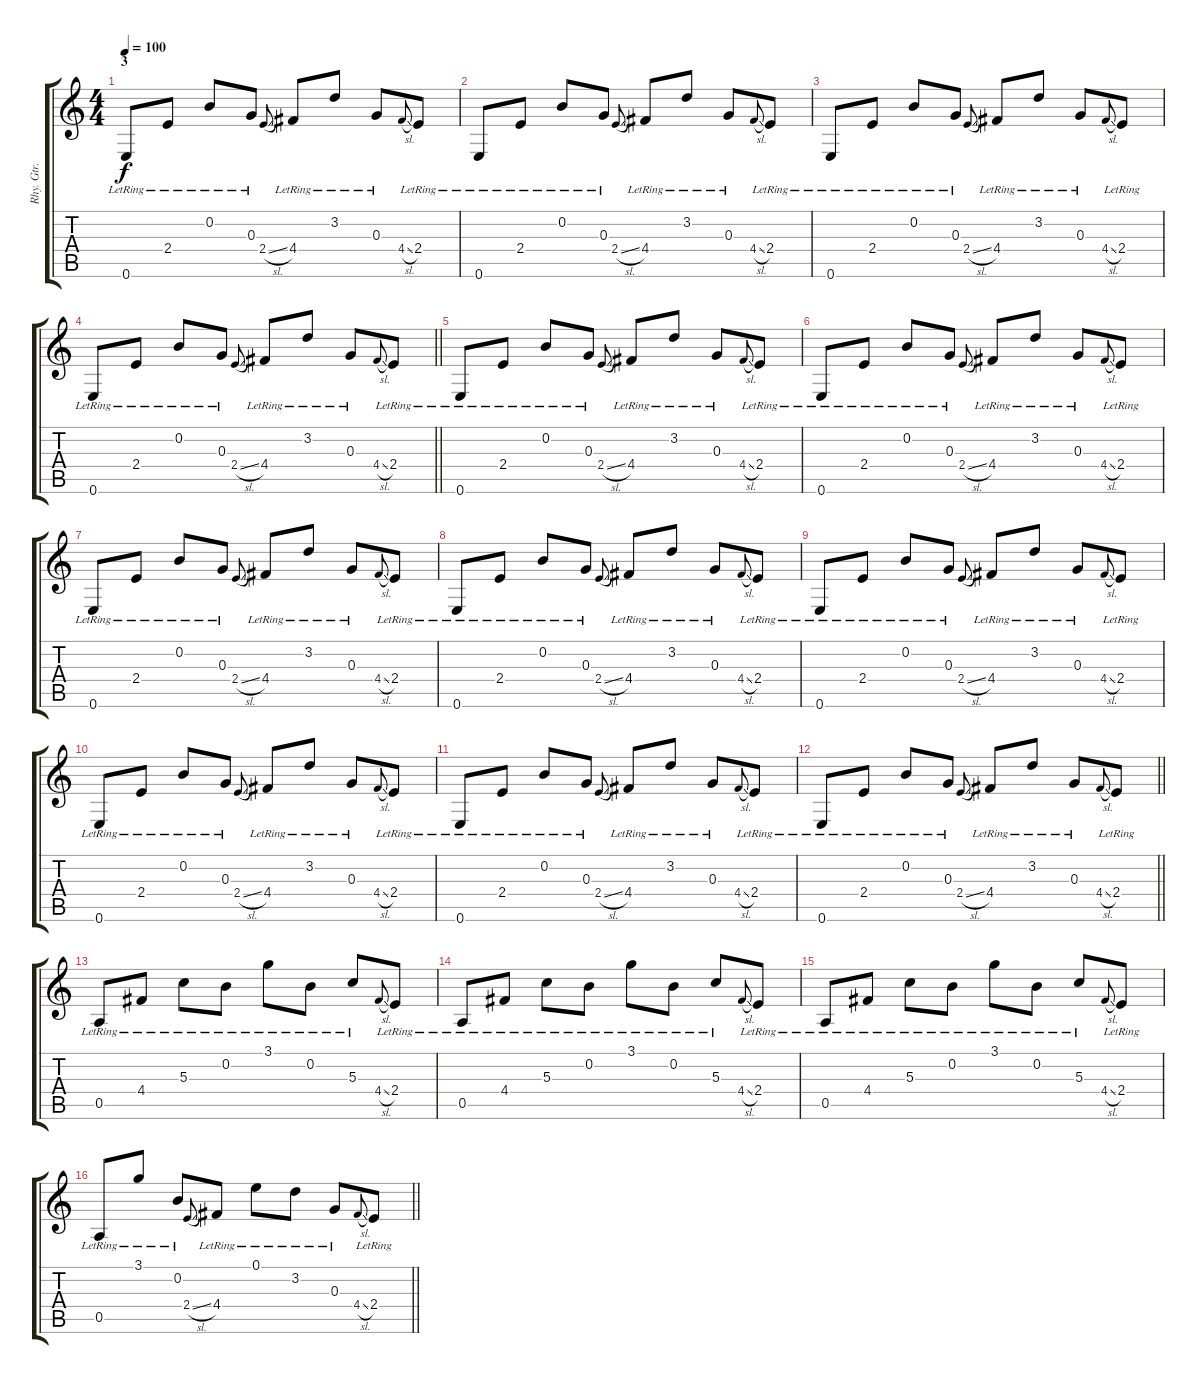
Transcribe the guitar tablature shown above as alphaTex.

\track ("Rhy. Gtr. 1" "Rhy. Gtr. ") {instrument electricguitarclean}
\staff {score tabs}
\tuning (E4 B3 G3 D3 A2 E2) {hide}
\ts (4 4)
\section ("" "3")
\tempo 100
\clef g2
\ks c
0.6{lr}.8{dy f} 2.4{lr}.8 0.2{lr}.8 0.3{lr}.8 2.4{sl}.8{gr onbeat} 4.4{lr}.8 3.2{lr}.8 0.3{lr}.8 4.4{sl}.8{gr onbeat} 2.4{lr}.8 |
0.6{lr}.8 2.4{lr}.8 0.2{lr}.8 0.3{lr}.8 2.4{sl}.8{gr onbeat} 4.4{lr}.8 3.2{lr}.8 0.3{lr}.8 4.4{sl}.8{gr onbeat} 2.4{lr}.8 |
0.6{lr}.8 2.4{lr}.8 0.2{lr}.8 0.3{lr}.8 2.4{sl}.8{gr onbeat} 4.4{lr}.8 3.2{lr}.8 0.3{lr}.8 4.4{sl}.8{gr onbeat} 2.4{lr}.8 |
\barLineRight lightlight
0.6{lr}.8 2.4{lr}.8 0.2{lr}.8 0.3{lr}.8 2.4{sl}.8{gr onbeat} 4.4{lr}.8 3.2{lr}.8 0.3{lr}.8 4.4{sl}.8{gr onbeat} 2.4{lr}.8 |
\section ("" "")
0.6{lr}.8 2.4{lr}.8 0.2{lr}.8 0.3{lr}.8 2.4{sl}.8{gr onbeat} 4.4{lr}.8 3.2{lr}.8 0.3{lr}.8 4.4{sl}.8{gr onbeat} 2.4{lr}.8 |
0.6{lr}.8 2.4{lr}.8 0.2{lr}.8 0.3{lr}.8 2.4{sl}.8{gr onbeat} 4.4{lr}.8 3.2{lr}.8 0.3{lr}.8 4.4{sl}.8{gr onbeat} 2.4{lr}.8 |
0.6{lr}.8 2.4{lr}.8 0.2{lr}.8 0.3{lr}.8 2.4{sl}.8{gr onbeat} 4.4{lr}.8 3.2{lr}.8 0.3{lr}.8 4.4{sl}.8{gr onbeat} 2.4{lr}.8 |
0.6{lr}.8 2.4{lr}.8 0.2{lr}.8 0.3{lr}.8 2.4{sl}.8{gr onbeat} 4.4{lr}.8 3.2{lr}.8 0.3{lr}.8 4.4{sl}.8{gr onbeat} 2.4{lr}.8 |
0.6{lr}.8 2.4{lr}.8 0.2{lr}.8 0.3{lr}.8 2.4{sl}.8{gr onbeat} 4.4{lr}.8 3.2{lr}.8 0.3{lr}.8 4.4{sl}.8{gr onbeat} 2.4{lr}.8 |
0.6{lr}.8 2.4{lr}.8 0.2{lr}.8 0.3{lr}.8 2.4{sl}.8{gr onbeat} 4.4{lr}.8 3.2{lr}.8 0.3{lr}.8 4.4{sl}.8{gr onbeat} 2.4{lr}.8 |
0.6{lr}.8 2.4{lr}.8 0.2{lr}.8 0.3{lr}.8 2.4{sl}.8{gr onbeat} 4.4{lr}.8 3.2{lr}.8 0.3{lr}.8 4.4{sl}.8{gr onbeat} 2.4{lr}.8 |
\barLineRight lightlight
0.6{lr}.8 2.4{lr}.8 0.2{lr}.8 0.3{lr}.8 2.4{sl}.8{gr onbeat} 4.4{lr}.8 3.2{lr}.8 0.3{lr}.8 4.4{sl}.8{gr onbeat} 2.4{lr}.8 |
\section ("" "")
0.5{lr}.8 4.4{lr}.8 5.3{lr}.8 0.2{lr}.8 3.1{lr}.8 0.2{lr}.8 5.3{lr}.8 4.4{sl}.8{gr onbeat} 2.4{lr}.8 |
0.5{lr}.8 4.4{lr}.8 5.3{lr}.8 0.2{lr}.8 3.1{lr}.8 0.2{lr}.8 5.3{lr}.8 4.4{sl}.8{gr onbeat} 2.4{lr}.8 |
0.5{lr}.8 4.4{lr}.8 5.3{lr}.8 0.2{lr}.8 3.1{lr}.8 0.2{lr}.8 5.3{lr}.8 4.4{sl}.8{gr onbeat} 2.4{lr}.8 |
\barLineRight lightlight
0.5{lr}.8 3.1{lr}.8 0.2{lr}.8 2.4{sl}.8{gr onbeat} 4.4{lr}.8 0.1{lr}.8 3.2{lr}.8 0.3{lr}.8 4.4{sl}.8{gr onbeat} 2.4{lr}.8
